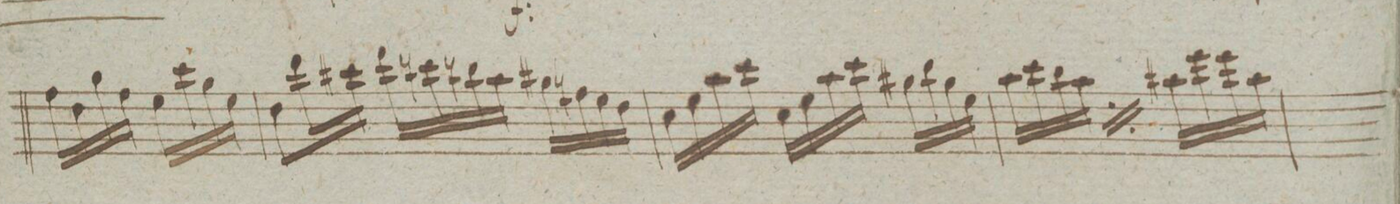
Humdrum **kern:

**kern	**dynam
*I"Violino Imo	*
*clefG2	*
*k[]	*
*M3/4	*
16ff\LL	.
16dd\	.
16gg\	.
16ff\JJ	.
16ee\LL	.
16ccc\	.
16gg\	.
16ee\JJ	.
=24	=24
8dd\L	.
16ddd\L	.
16ccc#X\JJ	.
16ddd\LL	.
16cccn\	.
16bbn\	.
16aa\JJ	.
16gg#X\LL	.
16ffn\	.
16ee\	.
16dd\JJ	.
=25	=25
16cc\LL	.
16ee\	.
16aa\	.
16ccc\JJ	.
16cc\LL	.
16ee\	.
16aa\	.
16ccc\JJ	.
16gg#X\LL	.
16bb\	.
16gg#\	.
16ee\JJ	.
=26	=26
16aa\LL	.
16ccc\	.
16bb\	.
16aa\JJ	.
*rep	*
16aa\LL	.
16ccc\	.
16bb\	.
16aa\JJ	.
*Xrep	*
16aa#X\LL	.
16eee\	.
16eee\	.
16aa#\JJ	.
=27	=27
*-	*-
